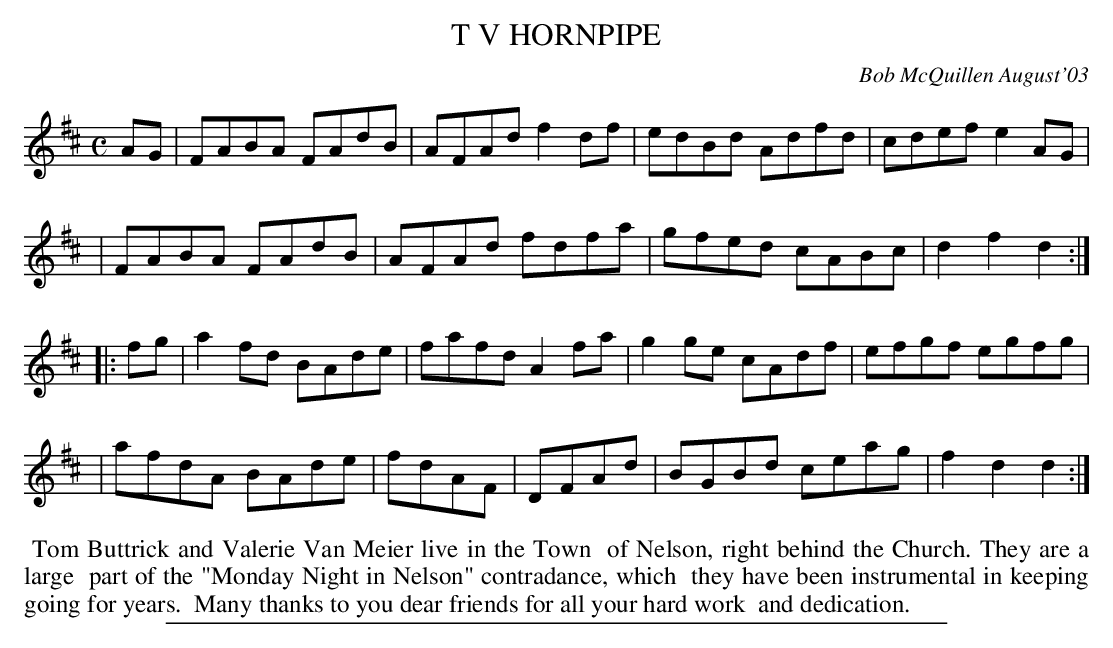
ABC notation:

X:1
T: T V HORNPIPE
C: Bob McQuillen August'03
M: C
L: 1/8
K: D
AG \
| FABA FAdB | AFAd f2df | edBd Adfd | cdef e2AG |
| FABA FAdB | AFAd fdfa | gfed cABc | d2f2 d2 :|
|: fg \
| a2fd BAde | fafd A2fa | g2ge cAdf | efgf egfg |
| afdA BAde | fdAF | DFAd | BGBd ceag | f2d2 d2 :|
